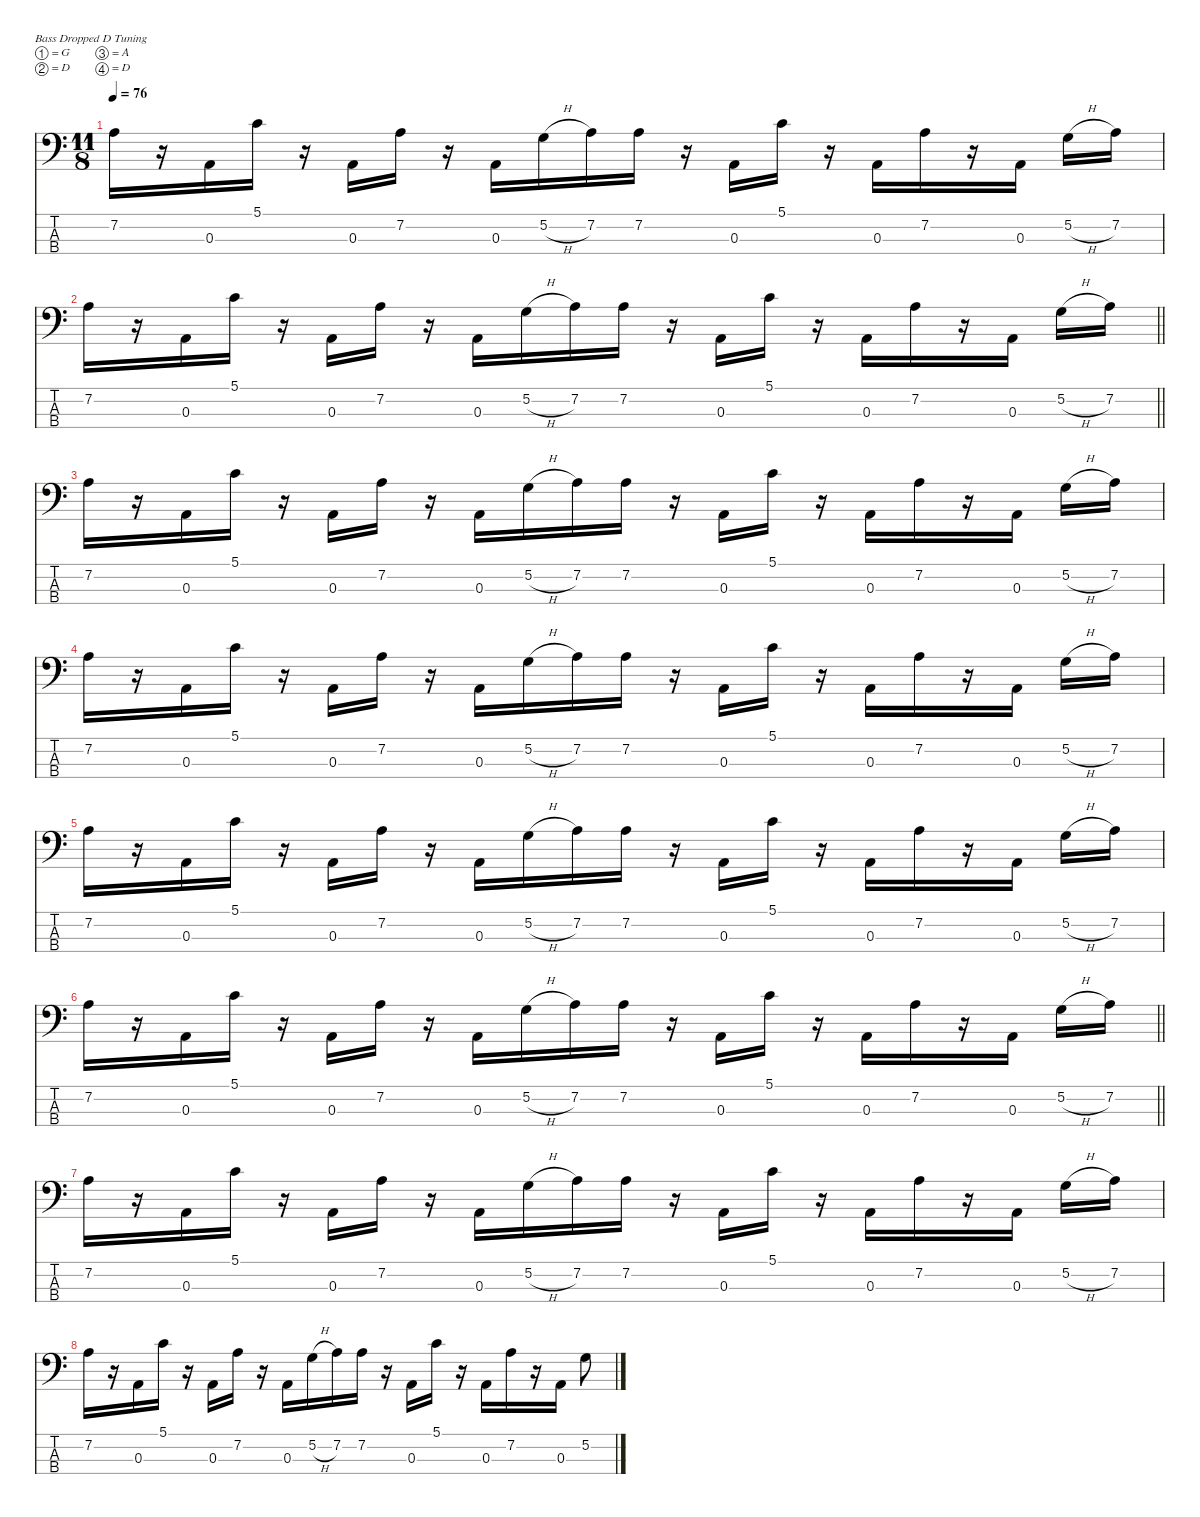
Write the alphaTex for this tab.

\defaultSystemsLayout 4
\hideDynamics
\bracketExtendMode nobrackets
\singleTrackTrackNamePolicy hidden
\multiTrackTrackNamePolicy hidden
\otherSystemsTrackNameOrientation horizontal
\track ("Bass" "el.bs.") {instrument electricbasspick}
\staff {score tabs}
\tuning (G2 D2 A1 D1)
\ts (11 8)
\tempo 76
\clef f4
\ks c
7.2.16{dy f beam Down} r.16{beam Down} 0.3.16{beam Down} 5.1.16{beam Down} r.16{beam Down} 0.3.16{beam Down} 7.2.16{beam Down} r.16{beam Down} 0.3.16{beam Down} 5.2{h}.16{beam Down} 7.2.16{dy ff beam Down} 7.2.16{dy f beam Down} r.16{beam Down} 0.3.16{beam Down} 5.1.16{beam Down} r.16{beam Down} 0.3.16{beam Down} 7.2.16{beam Down} r.16{beam Down} 0.3.16{beam Down} 5.2{h}.16{beam Down} 7.2.16{dy ff beam Down} |
\barLineRight lightlight
7.2.16{dy f beam Down} r.16{beam Down} 0.3.16{beam Down} 5.1.16{beam Down} r.16{beam Down} 0.3.16{beam Down} 7.2.16{beam Down} r.16{beam Down} 0.3.16{beam Down} 5.2{h}.16{beam Down} 7.2.16{dy ff beam Down} 7.2.16{dy f beam Down} r.16{beam Down} 0.3.16{beam Down} 5.1.16{beam Down} r.16{beam Down} 0.3.16{beam Down} 7.2.16{beam Down} r.16{beam Down} 0.3.16{beam Down} 5.2{h}.16{beam Down} 7.2.16{dy ff beam Down} |
\section ("" "")
7.2.16{dy f beam Down} r.16{beam Down} 0.3.16{beam Down} 5.1.16{beam Down} r.16{beam Down} 0.3.16{beam Down} 7.2.16{beam Down} r.16{beam Down} 0.3.16{beam Down} 5.2{h}.16{beam Down} 7.2.16{dy ff beam Down} 7.2.16{dy f beam Down} r.16{beam Down} 0.3.16{beam Down} 5.1.16{beam Down} r.16{beam Down} 0.3.16{beam Down} 7.2.16{beam Down} r.16{beam Down} 0.3.16{beam Down} 5.2{h}.16{beam Down} 7.2.16{dy ff beam Down} |
7.2.16{dy f beam Down} r.16{beam Down} 0.3.16{beam Down} 5.1.16{beam Down} r.16{beam Down} 0.3.16{beam Down} 7.2.16{beam Down} r.16{beam Down} 0.3.16{beam Down} 5.2{h}.16{beam Down} 7.2.16{dy ff beam Down} 7.2.16{dy f beam Down} r.16{beam Down} 0.3.16{beam Down} 5.1.16{beam Down} r.16{beam Down} 0.3.16{beam Down} 7.2.16{beam Down} r.16{beam Down} 0.3.16{beam Down} 5.2{h}.16{beam Down} 7.2.16{dy ff beam Down} |
7.2.16{dy f beam Down} r.16{beam Down} 0.3.16{beam Down} 5.1.16{beam Down} r.16{beam Down} 0.3.16{beam Down} 7.2.16{beam Down} r.16{beam Down} 0.3.16{beam Down} 5.2{h}.16{beam Down} 7.2.16{dy ff beam Down} 7.2.16{dy f beam Down} r.16{beam Down} 0.3.16{beam Down} 5.1.16{beam Down} r.16{beam Down} 0.3.16{beam Down} 7.2.16{beam Down} r.16{beam Down} 0.3.16{beam Down} 5.2{h}.16{beam Down} 7.2.16{dy ff beam Down} |
\barLineRight lightlight
7.2.16{dy f beam Down} r.16{beam Down} 0.3.16{beam Down} 5.1.16{beam Down} r.16{beam Down} 0.3.16{beam Down} 7.2.16{beam Down} r.16{beam Down} 0.3.16{beam Down} 5.2{h}.16{beam Down} 7.2.16{dy ff beam Down} 7.2.16{dy f beam Down} r.16{beam Down} 0.3.16{beam Down} 5.1.16{beam Down} r.16{beam Down} 0.3.16{beam Down} 7.2.16{beam Down} r.16{beam Down} 0.3.16{beam Down} 5.2{h}.16{beam Down} 7.2.16{dy ff beam Down} |
\section ("" "")
7.2.16{dy f beam Down} r.16{beam Down} 0.3.16{beam Down} 5.1.16{beam Down} r.16{beam Down} 0.3.16{beam Down} 7.2.16{beam Down} r.16{beam Down} 0.3.16{beam Down} 5.2{h}.16{beam Down} 7.2.16{dy ff beam Down} 7.2.16{dy f beam Down} r.16{beam Down} 0.3.16{beam Down} 5.1.16{beam Down} r.16{beam Down} 0.3.16{beam Down} 7.2.16{beam Down} r.16{beam Down} 0.3.16{beam Down} 5.2{h}.16{beam Down} 7.2.16{dy ff beam Down} |
7.2.16{dy f beam Down} r.16{beam Down} 0.3.16{beam Down} 5.1.16{beam Down} r.16{beam Down} 0.3.16{beam Down} 7.2.16{beam Down} r.16{beam Down} 0.3.16{beam Down} 5.2{h}.16{beam Down} 7.2.16{dy ff beam Down} 7.2.16{dy f beam Down} r.16{beam Down} 0.3.16{beam Down} 5.1.16{beam Down} r.16{beam Down} 0.3.16{beam Down} 7.2.16{beam Down} r.16{beam Down} 0.3.16{beam Down} 5.2{ss}.8{beam Down}
